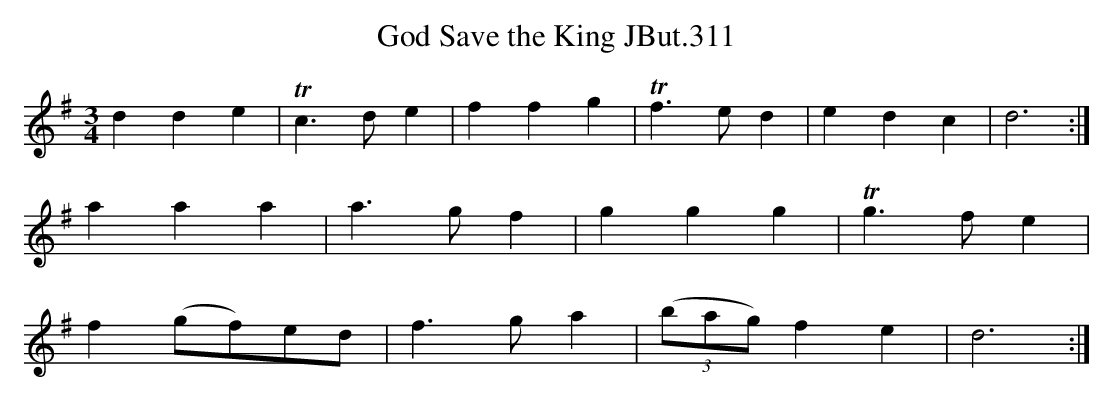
X:1
T:God Save the King JBut.311
M:3/4
L:1/4
K:G
d d e|!trill!c3/2d/ e|f f g|!trill!f3/2 e/ d|e d c|d3:|
a a a |a3/2 g/ f|g g g|!trill!g3/2 f/2 e|
f (g/2f/2)e/d/|f3/2 g/ a|((3b/a/g/) f e|d3:|
